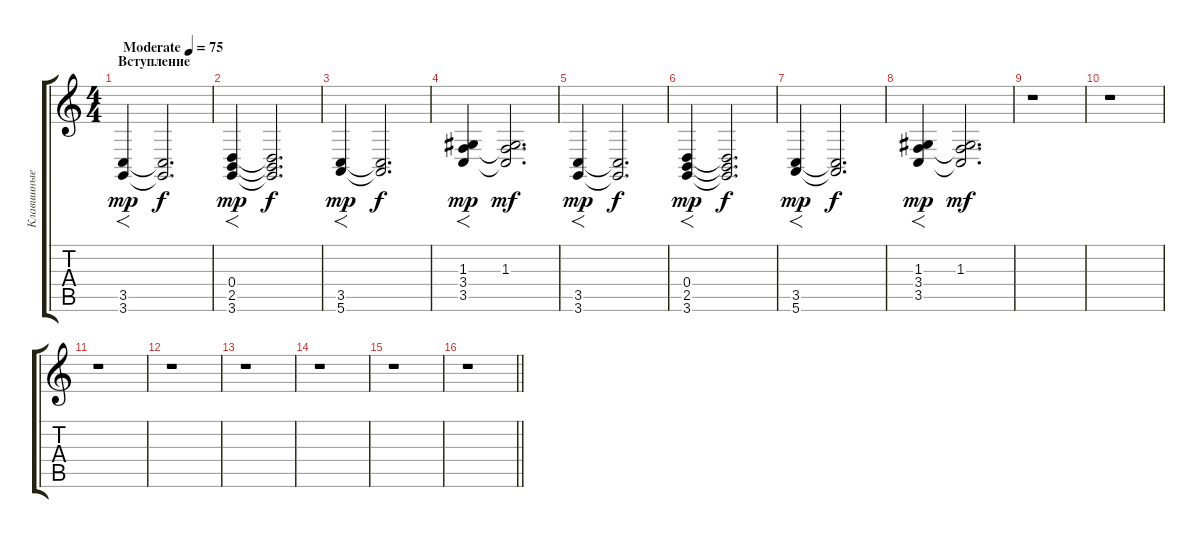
\track ("Клавишные" "Клавишные") {instrument synthstrings2}
\staff {score tabs}
\tuning (E4 B3 G3 D3 A2 E2) {hide}
\ts (4 4)
\section ("" "Вступление")
\tempo (75 "Moderate")
\clef g2
\ks c
(3.5 3.6).4{f dy mp instrument synthstrings2} (3.5{t} 3.6{t}).2{d dy f} |
(0.4 2.5 3.6).4{f dy mp} (0.4{t} 2.5{t} 3.6{t}).2{d dy f} |
(3.5 5.6).4{f dy mp} (3.5{t} 5.6{t}).2{d dy f} |
(1.3 3.4 3.5).4{f dy mp} (1.3 3.4{t} 3.5{t}).2{d dy mf} |
(3.5 3.6).4{f dy mp} (3.5{t} 3.6{t}).2{d dy f} |
(0.4 2.5 3.6).4{f dy mp} (0.4{t} 2.5{t} 3.6{t}).2{d dy f} |
(3.5 5.6).4{f dy mp} (3.5{t} 5.6{t}).2{d dy f} |
(1.3 3.4 3.5).4{f dy mp} (1.3 3.4{t} 3.5{t}).2{d dy mf} |
r.1 |
r.1 |
r.1 |
r.1 |
r.1 |
r.1 |
r.1 |
\barLineRight lightlight
r.1
